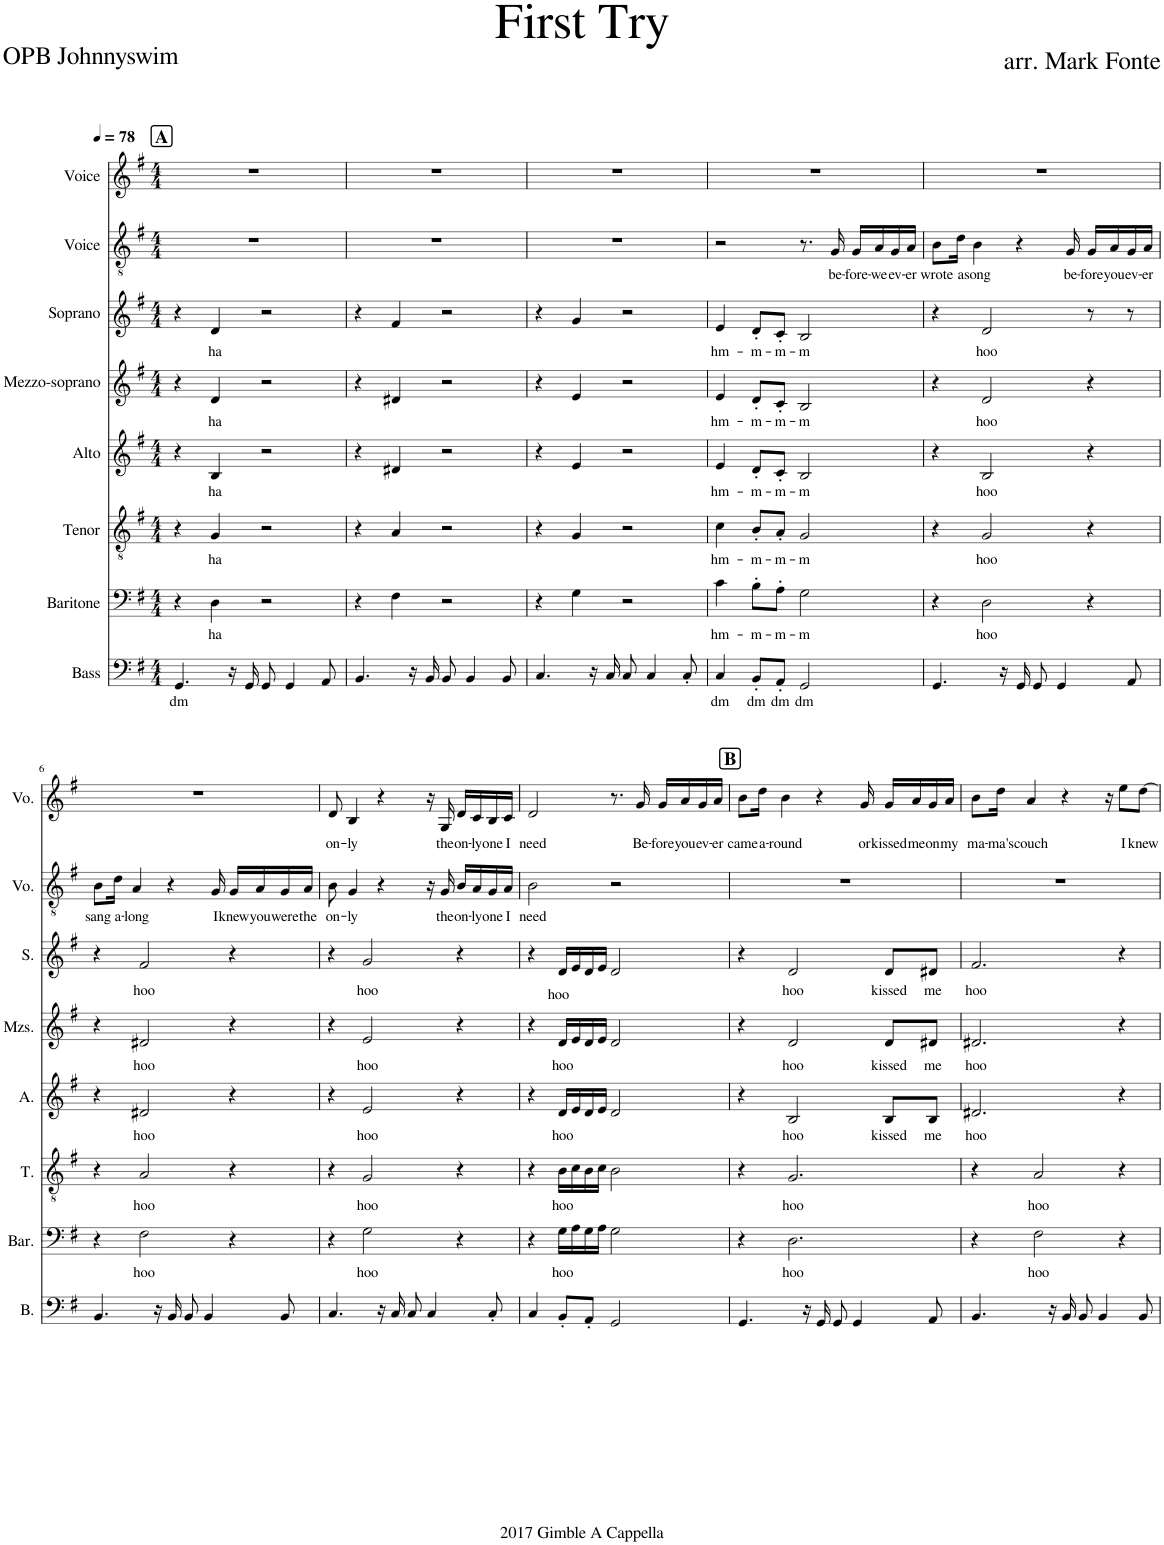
**kern	**text	**kern	**text	**kern	**text	**kern	**text	**kern	**text	**kern	**text	**kern	**text	**kern	**text
*part8	*part8	*part7	*part7	*part6	*part6	*part5	*part5	*part4	*part4	*part3	*part3	*part2	*part2	*part1	*part1
*staff8	*staff8	*staff7	*staff7	*staff6	*staff6	*staff5	*staff5	*staff4	*staff4	*staff3	*staff3	*staff2	*staff2	*staff1	*staff1
*I"Bass	*	*I"Baritone	*	*I"Tenor	*	*I"Alto	*	*I"Mezzo-soprano	*	*I"Soprano	*	*I"Voice	*	*I"Voice	*
*I'B.	*	*I'Bar.	*	*I'T.	*	*I'A.	*	*I'Mzs.	*	*I'S.	*	*I'Vo.	*	*I'Vo.	*
*clefF4	*	*clefF4	*	*clefGv2	*	*clefG2	*	*clefG2	*	*clefG2	*	*clefGv2	*	*clefG2	*
*k[f#]	*	*k[f#]	*	*k[f#]	*	*k[f#]	*	*k[f#]	*	*k[f#]	*	*k[f#]	*	*k[f#]	*
*M4/4	*	*M4/4	*	*M4/4	*	*M4/4	*	*M4/4	*	*M4/4	*	*M4/4	*	*M4/4	*
*MM78	*	*MM78	*	*MM78	*	*MM78	*	*MM78	*	*MM78	*	*MM78	*	*MM78	*
!!LO:REH:place=s1:a:B:cj:fs=14:t=A
=1	=1	=1	=1	=1	=1	=1	=1	=1	=1	=1	=1	=1	=1	=1	=1
!	!LO:LY:b	!	!	!	!	!	!	!	!	!	!	!	!	!	!
4.GG/	dm	4r	.	4r	.	4r	.	4r	.	4r	.	1r	.	1r	.
!	!	!	!LO:LY:b	!	!LO:LY:b	!	!LO:LY:b	!	!LO:LY:b	!	!LO:LY:b	!	!	!	!
.	.	4D\	ha	4G/	ha	4B/	ha	4d/	ha	4d/	ha	.	.	.	.
16r	.	.	.	.	.	.	.	.	.	.	.	.	.	.	.
16GG/	.	.	.	.	.	.	.	.	.	.	.	.	.	.	.
8GG/	.	2r	.	2r	.	2r	.	2r	.	2r	.	.	.	.	.
4GG/	.	.	.	.	.	.	.	.	.	.	.	.	.	.	.
8AA/	.	.	.	.	.	.	.	.	.	.	.	.	.	.	.
=2	=2	=2	=2	=2	=2	=2	=2	=2	=2	=2	=2	=2	=2	=2	=2
4.BB/	.	4r	.	4r	.	4r	.	4r	.	4r	.	1r	.	1r	.
.	.	4F#\	.	4A/	.	4d#X/	.	4d#X/	.	4f#/	.	.	.	.	.
16r	.	.	.	.	.	.	.	.	.	.	.	.	.	.	.
16BB/	.	.	.	.	.	.	.	.	.	.	.	.	.	.	.
8BB/	.	2r	.	2r	.	2r	.	2r	.	2r	.	.	.	.	.
4BB/	.	.	.	.	.	.	.	.	.	.	.	.	.	.	.
8BB/	.	.	.	.	.	.	.	.	.	.	.	.	.	.	.
=3	=3	=3	=3	=3	=3	=3	=3	=3	=3	=3	=3	=3	=3	=3	=3
4.C/	.	4r	.	4r	.	4r	.	4r	.	4r	.	1r	.	1r	.
.	.	4G\	.	4G/	.	4e/	.	4e/	.	4g/	.	.	.	.	.
16r	.	.	.	.	.	.	.	.	.	.	.	.	.	.	.
16C/	.	.	.	.	.	.	.	.	.	.	.	.	.	.	.
8C/	.	2r	.	2r	.	2r	.	2r	.	2r	.	.	.	.	.
4C/	.	.	.	.	.	.	.	.	.	.	.	.	.	.	.
8C'/	.	.	.	.	.	.	.	.	.	.	.	.	.	.	.
=4	=4	=4	=4	=4	=4	=4	=4	=4	=4	=4	=4	=4	=4	=4	=4
!	!LO:LY:b	!	!LO:LY:b	!	!LO:LY:b	!	!LO:LY:b	!	!LO:LY:b	!	!LO:LY:b	!	!	!	!
4C/	dm	4c\	hm-	4c\	hm-	4e/	hm-	4e/	hm-	4e/	hm-	2r	.	1r	.
!	!LO:LY:b	!	!LO:LY:b	!	!LO:LY:b	!	!LO:LY:b	!	!LO:LY:b	!	!LO:LY:b	!	!	!	!
8BB'/L	dm	8B'\L	-m-	8B'/L	-m-	8d'/L	-m-	8d'/L	-m-	8d'/L	-m-	.	.	.	.
!	!LO:LY:b	!	!LO:LY:b	!	!LO:LY:b	!	!LO:LY:b	!	!LO:LY:b	!	!LO:LY:b	!	!	!	!
8AA'/J	dm	8A'\J	-m-	8A'/J	-m-	8c'/J	-m-	8c'/J	-m-	8c'/J	-m-	.	.	.	.
!	!LO:LY:b	!	!LO:LY:b	!	!LO:LY:b	!	!LO:LY:b	!	!LO:LY:b	!	!LO:LY:b	!	!	!	!
2GG/	dm	2G\	-m	2G/	-m	2B/	-m	2B/	-m	2B/	-m	8.r	.	.	.
!	!	!	!	!	!	!	!	!	!	!	!	!	!LO:LY:b	!	!
.	.	.	.	.	.	.	.	.	.	.	.	16G/	be-	.	.
!	!	!	!	!	!	!	!	!	!	!	!	!	!LO:LY:b	!	!
.	.	.	.	.	.	.	.	.	.	.	.	16G/LL	-fore-	.	.
!	!	!	!	!	!	!	!	!	!	!	!	!	!LO:LY:b	!	!
.	.	.	.	.	.	.	.	.	.	.	.	16A/	-we	.	.
!	!	!	!	!	!	!	!	!	!	!	!	!	!LO:LY:b	!	!
.	.	.	.	.	.	.	.	.	.	.	.	16G/	ev-	.	.
!	!	!	!	!	!	!	!	!	!	!	!	!	!LO:LY:b	!	!
.	.	.	.	.	.	.	.	.	.	.	.	16A/JJ	-er	.	.
=5	=5	=5	=5	=5	=5	=5	=5	=5	=5	=5	=5	=5	=5	=5	=5
!	!	!	!	!	!	!	!	!	!	!	!	!	!LO:LY:b	!	!
4.GG/	.	4r	.	4r	.	4r	.	4r	.	4r	.	8B\L	wrote	1r	.
!	!	!	!	!	!	!	!	!	!	!	!	!	!LO:LY:b	!	!
.	.	.	.	.	.	.	.	.	.	.	.	16d\Jk	a	.	.
!	!	!	!	!	!	!	!	!	!	!	!	!	!LO:LY:b	!	!
.	.	.	.	.	.	.	.	.	.	.	.	4B\	song	.	.
!	!	!	!LO:LY:b	!	!LO:LY:b	!	!LO:LY:b	!	!LO:LY:b	!	!LO:LY:b	!	!	!	!
.	.	2D\	hoo	2G/	hoo	2B/	hoo	2d/	hoo	2d/	hoo	.	.	.	.
16r	.	.	.	.	.	.	.	.	.	.	.	.	.	.	.
16GG/	.	.	.	.	.	.	.	.	.	.	.	4r	.	.	.
8GG/	.	.	.	.	.	.	.	.	.	.	.	.	.	.	.
4GG/	.	.	.	.	.	.	.	.	.	.	.	.	.	.	.
!	!	!	!	!	!	!	!	!	!	!	!	!	!LO:LY:b	!	!
.	.	.	.	.	.	.	.	.	.	.	.	16G/	be-	.	.
!	!	!	!	!	!	!	!	!	!	!	!	!	!LO:LY:b	!	!
.	.	4r	.	4r	.	4r	.	4r	.	8r	.	16G/LL	-fore	.	.
!	!	!	!	!	!	!	!	!	!	!	!	!	!LO:LY:b	!	!
.	.	.	.	.	.	.	.	.	.	.	.	16A/	you	.	.
!	!	!	!	!	!	!	!	!	!	!	!	!	!LO:LY:b	!	!
8AA/	.	.	.	.	.	.	.	.	.	8r	.	16G/	ev-	.	.
!	!	!	!	!	!	!	!	!	!	!	!	!	!LO:LY:b	!	!
.	.	.	.	.	.	.	.	.	.	.	.	16A/JJ	-er	.	.
!!LO:LB:g=z
=6	=6	=6	=6	=6	=6	=6	=6	=6	=6	=6	=6	=6	=6	=6	=6
!	!	!	!	!	!	!	!	!	!	!	!	!	!LO:LY:b	!	!
4.BB/	.	4r	.	4r	.	4r	.	4r	.	4r	.	8B\L	sang	1r	.
!	!	!	!	!	!	!	!	!	!	!	!	!	!LO:LY:b	!	!
.	.	.	.	.	.	.	.	.	.	.	.	16d\Jk	a-	.	.
!	!	!	!	!	!	!	!	!	!	!	!	!	!LO:LY:b	!	!
.	.	.	.	.	.	.	.	.	.	.	.	4A/	-long	.	.
!	!	!	!LO:LY:b	!	!LO:LY:b	!	!LO:LY:b	!	!LO:LY:b	!	!LO:LY:b	!	!	!	!
.	.	2F#\	hoo	2A/	hoo	2d#X/	hoo	2d#X/	hoo	2f#/	hoo	.	.	.	.
16r	.	.	.	.	.	.	.	.	.	.	.	.	.	.	.
16BB/	.	.	.	.	.	.	.	.	.	.	.	4r	.	.	.
8BB/	.	.	.	.	.	.	.	.	.	.	.	.	.	.	.
4BB/	.	.	.	.	.	.	.	.	.	.	.	.	.	.	.
!	!	!	!	!	!	!	!	!	!	!	!	!	!LO:LY:b	!	!
.	.	.	.	.	.	.	.	.	.	.	.	16G/	I	.	.
!	!	!	!	!	!	!	!	!	!	!	!	!	!LO:LY:b	!	!
.	.	4r	.	4r	.	4r	.	4r	.	4r	.	16G/LL	knew	.	.
!	!	!	!	!	!	!	!	!	!	!	!	!	!LO:LY:b	!	!
.	.	.	.	.	.	.	.	.	.	.	.	16A/	you	.	.
!	!	!	!	!	!	!	!	!	!	!	!	!	!LO:LY:b	!	!
8BB/	.	.	.	.	.	.	.	.	.	.	.	16G/	were	.	.
!	!	!	!	!	!	!	!	!	!	!	!	!	!LO:LY:b	!	!
.	.	.	.	.	.	.	.	.	.	.	.	16A/JJ	the	.	.
=7	=7	=7	=7	=7	=7	=7	=7	=7	=7	=7	=7	=7	=7	=7	=7
!	!	!	!	!	!	!	!	!	!	!	!	!	!LO:LY:b	!	!LO:LY:b
4.C/	.	4r	.	4r	.	4r	.	4r	.	4r	.	8B\	on-	8d/	on-
!	!	!	!	!	!	!	!	!	!	!	!	!	!LO:LY:b	!	!LO:LY:b
.	.	.	.	.	.	.	.	.	.	.	.	4G/	-ly	4B/	-ly
!	!	!	!LO:LY:b	!	!LO:LY:b	!	!LO:LY:b	!	!LO:LY:b	!	!LO:LY:b	!	!	!	!
.	.	2G\	hoo	2G/	hoo	2e/	hoo	2e/	hoo	2g/	hoo	.	.	.	.
16r	.	.	.	.	.	.	.	.	.	.	.	4r	.	4r	.
16C/	.	.	.	.	.	.	.	.	.	.	.	.	.	.	.
8C/	.	.	.	.	.	.	.	.	.	.	.	.	.	.	.
4C/	.	.	.	.	.	.	.	.	.	.	.	16r	.	16r	.
!	!	!	!	!	!	!	!	!	!	!	!	!	!LO:LY:b	!	!LO:LY:b
.	.	.	.	.	.	.	.	.	.	.	.	16G/	the	16G/	the
!	!	!	!	!	!	!	!	!	!	!	!	!	!LO:LY:b	!	!LO:LY:b
.	.	4r	.	4r	.	4r	.	4r	.	4r	.	16B/LL	on-	16d/LL	on-
!	!	!	!	!	!	!	!	!	!	!	!	!	!LO:LY:b	!	!LO:LY:b
.	.	.	.	.	.	.	.	.	.	.	.	16A/	-ly	16c/	-ly
!	!	!	!	!	!	!	!	!	!	!	!	!	!LO:LY:b	!	!LO:LY:b
8C'/	.	.	.	.	.	.	.	.	.	.	.	16G/	one	16B/	one
!	!	!	!	!	!	!	!	!	!	!	!	!	!LO:LY:b	!	!LO:LY:b
.	.	.	.	.	.	.	.	.	.	.	.	16A/JJ	I	16c/JJ	I
=8	=8	=8	=8	=8	=8	=8	=8	=8	=8	=8	=8	=8	=8	=8	=8
!	!	!	!	!	!	!	!	!	!	!	!	!	!LO:LY:b	!	!LO:LY:b
4C/	.	4r	.	4r	.	4r	.	4r	.	4r	.	2B\	need	2d/	need
!	!	!	!LO:LY:b	!	!LO:LY:b	!	!LO:LY:b	!	!LO:LY:b	!	!LO:LY:b	!	!	!	!
8BB'/L	.	16G\LL	hoo	16B\LL	hoo	16d/LL	hoo	16d/LL	hoo	16d/LL	hoo	.	.	.	.
.	.	16A\	.	16c\	.	16e/	.	16e/	.	16e/	.	.	.	.	.
8AA'/J	.	16G\	.	16B\	.	16d/	.	16d/	.	16d/	.	.	.	.	.
.	.	16A\JJ	.	16c\JJ	.	16e/JJ	.	16e/JJ	.	16e/JJ	.	.	.	.	.
2GG/	.	2G\	.	2B\	.	2d/	.	2d/	.	2d/	.	2r	.	8.r	.
!	!	!	!	!	!	!	!	!	!	!	!	!	!	!	!LO:LY:b
.	.	.	.	.	.	.	.	.	.	.	.	.	.	16g/	Be-
!	!	!	!	!	!	!	!	!	!	!	!	!	!	!	!LO:LY:b
.	.	.	.	.	.	.	.	.	.	.	.	.	.	16g/LL	-fore
!	!	!	!	!	!	!	!	!	!	!	!	!	!	!	!LO:LY:b
.	.	.	.	.	.	.	.	.	.	.	.	.	.	16a/	you
!	!	!	!	!	!	!	!	!	!	!	!	!	!	!	!LO:LY:b
.	.	.	.	.	.	.	.	.	.	.	.	.	.	16g/	ev-
!	!	!	!	!	!	!	!	!	!	!	!	!	!	!	!LO:LY:b
.	.	.	.	.	.	.	.	.	.	.	.	.	.	16a/JJ	-er
!!LO:REH:place=s1:a:B:cj:fs=14:t=B
=9	=9	=9	=9	=9	=9	=9	=9	=9	=9	=9	=9	=9	=9	=9	=9
!	!	!	!	!	!	!	!	!	!	!	!	!	!	!	!LO:LY:b
4.GG/	.	4r	.	4r	.	4r	.	4r	.	4r	.	1r	.	8b\L	came
!	!	!	!	!	!	!	!	!	!	!	!	!	!	!	!LO:LY:b
.	.	.	.	.	.	.	.	.	.	.	.	.	.	16dd\Jk	a-
!	!	!	!	!	!	!	!	!	!	!	!	!	!	!	!LO:LY:b
.	.	.	.	.	.	.	.	.	.	.	.	.	.	4b\	-round
!	!	!	!LO:LY:b	!	!LO:LY:b	!	!LO:LY:b	!	!LO:LY:b	!	!LO:LY:b	!	!	!	!
.	.	2.D\	hoo	2.G/	hoo	2B/	hoo	2d/	hoo	2d/	hoo	.	.	.	.
16r	.	.	.	.	.	.	.	.	.	.	.	.	.	.	.
16GG/	.	.	.	.	.	.	.	.	.	.	.	.	.	4r	.
8GG/	.	.	.	.	.	.	.	.	.	.	.	.	.	.	.
4GG/	.	.	.	.	.	.	.	.	.	.	.	.	.	.	.
!	!	!	!	!	!	!	!	!	!	!	!	!	!	!	!LO:LY:b
.	.	.	.	.	.	.	.	.	.	.	.	.	.	16g/	or
!	!	!	!	!	!	!	!LO:LY:b	!	!LO:LY:b	!	!LO:LY:b	!	!	!	!LO:LY:b
.	.	.	.	.	.	8B/L	kissed	8d/L	kissed	8d/L	kissed	.	.	16g/LL	kissed
!	!	!	!	!	!	!	!	!	!	!	!	!	!	!	!LO:LY:b
.	.	.	.	.	.	.	.	.	.	.	.	.	.	16a/	me
!	!	!	!	!	!	!	!LO:LY:b	!	!LO:LY:b	!	!LO:LY:b	!	!	!	!LO:LY:b
8AA/	.	.	.	.	.	8B/J	me	8d#X/J	me	8d#X/J	me	.	.	16g/	on
!	!	!	!	!	!	!	!	!	!	!	!	!	!	!	!LO:LY:b
.	.	.	.	.	.	.	.	.	.	.	.	.	.	16a/JJ	my
=10	=10	=10	=10	=10	=10	=10	=10	=10	=10	=10	=10	=10	=10	=10	=10
!	!	!	!	!	!	!	!LO:LY:b	!	!LO:LY:b	!	!LO:LY:b	!	!	!	!LO:LY:b
4.BB/	.	4r	.	4r	.	2.d#X/	hoo	2.d#X/	hoo	2.f#/	hoo	1r	.	8b\L	ma-
!	!	!	!	!	!	!	!	!	!	!	!	!	!	!	!LO:LY:b
.	.	.	.	.	.	.	.	.	.	.	.	.	.	16dd\Jk	-ma's
!	!	!	!	!	!	!	!	!	!	!	!	!	!	!	!LO:LY:b
.	.	.	.	.	.	.	.	.	.	.	.	.	.	4a/	couch
!	!	!	!LO:LY:b	!	!LO:LY:b	!	!	!	!	!	!	!	!	!	!
.	.	2F#\	hoo	2A/	hoo	.	.	.	.	.	.	.	.	.	.
16r	.	.	.	.	.	.	.	.	.	.	.	.	.	.	.
16BB/	.	.	.	.	.	.	.	.	.	.	.	.	.	4r	.
8BB/	.	.	.	.	.	.	.	.	.	.	.	.	.	.	.
4BB/	.	.	.	.	.	.	.	.	.	.	.	.	.	.	.
.	.	.	.	.	.	.	.	.	.	.	.	.	.	16r	.
!	!	!	!	!	!	!	!	!	!	!	!	!	!	!	!LO:LY:b
.	.	4r	.	4r	.	4r	.	4r	.	4r	.	.	.	8ee\L	I
!	!	!	!	!	!	!	!	!	!	!	!	!	!	!	!LO:LY:b
8BB/	.	.	.	.	.	.	.	.	.	.	.	.	.	[8dd\J	knew
=	=	=	=	=	=	=	=	=	=	=	=	=	=	=	=
*-	*-	*-	*-	*-	*-	*-	*-	*-	*-	*-	*-	*-	*-	*-	*-
